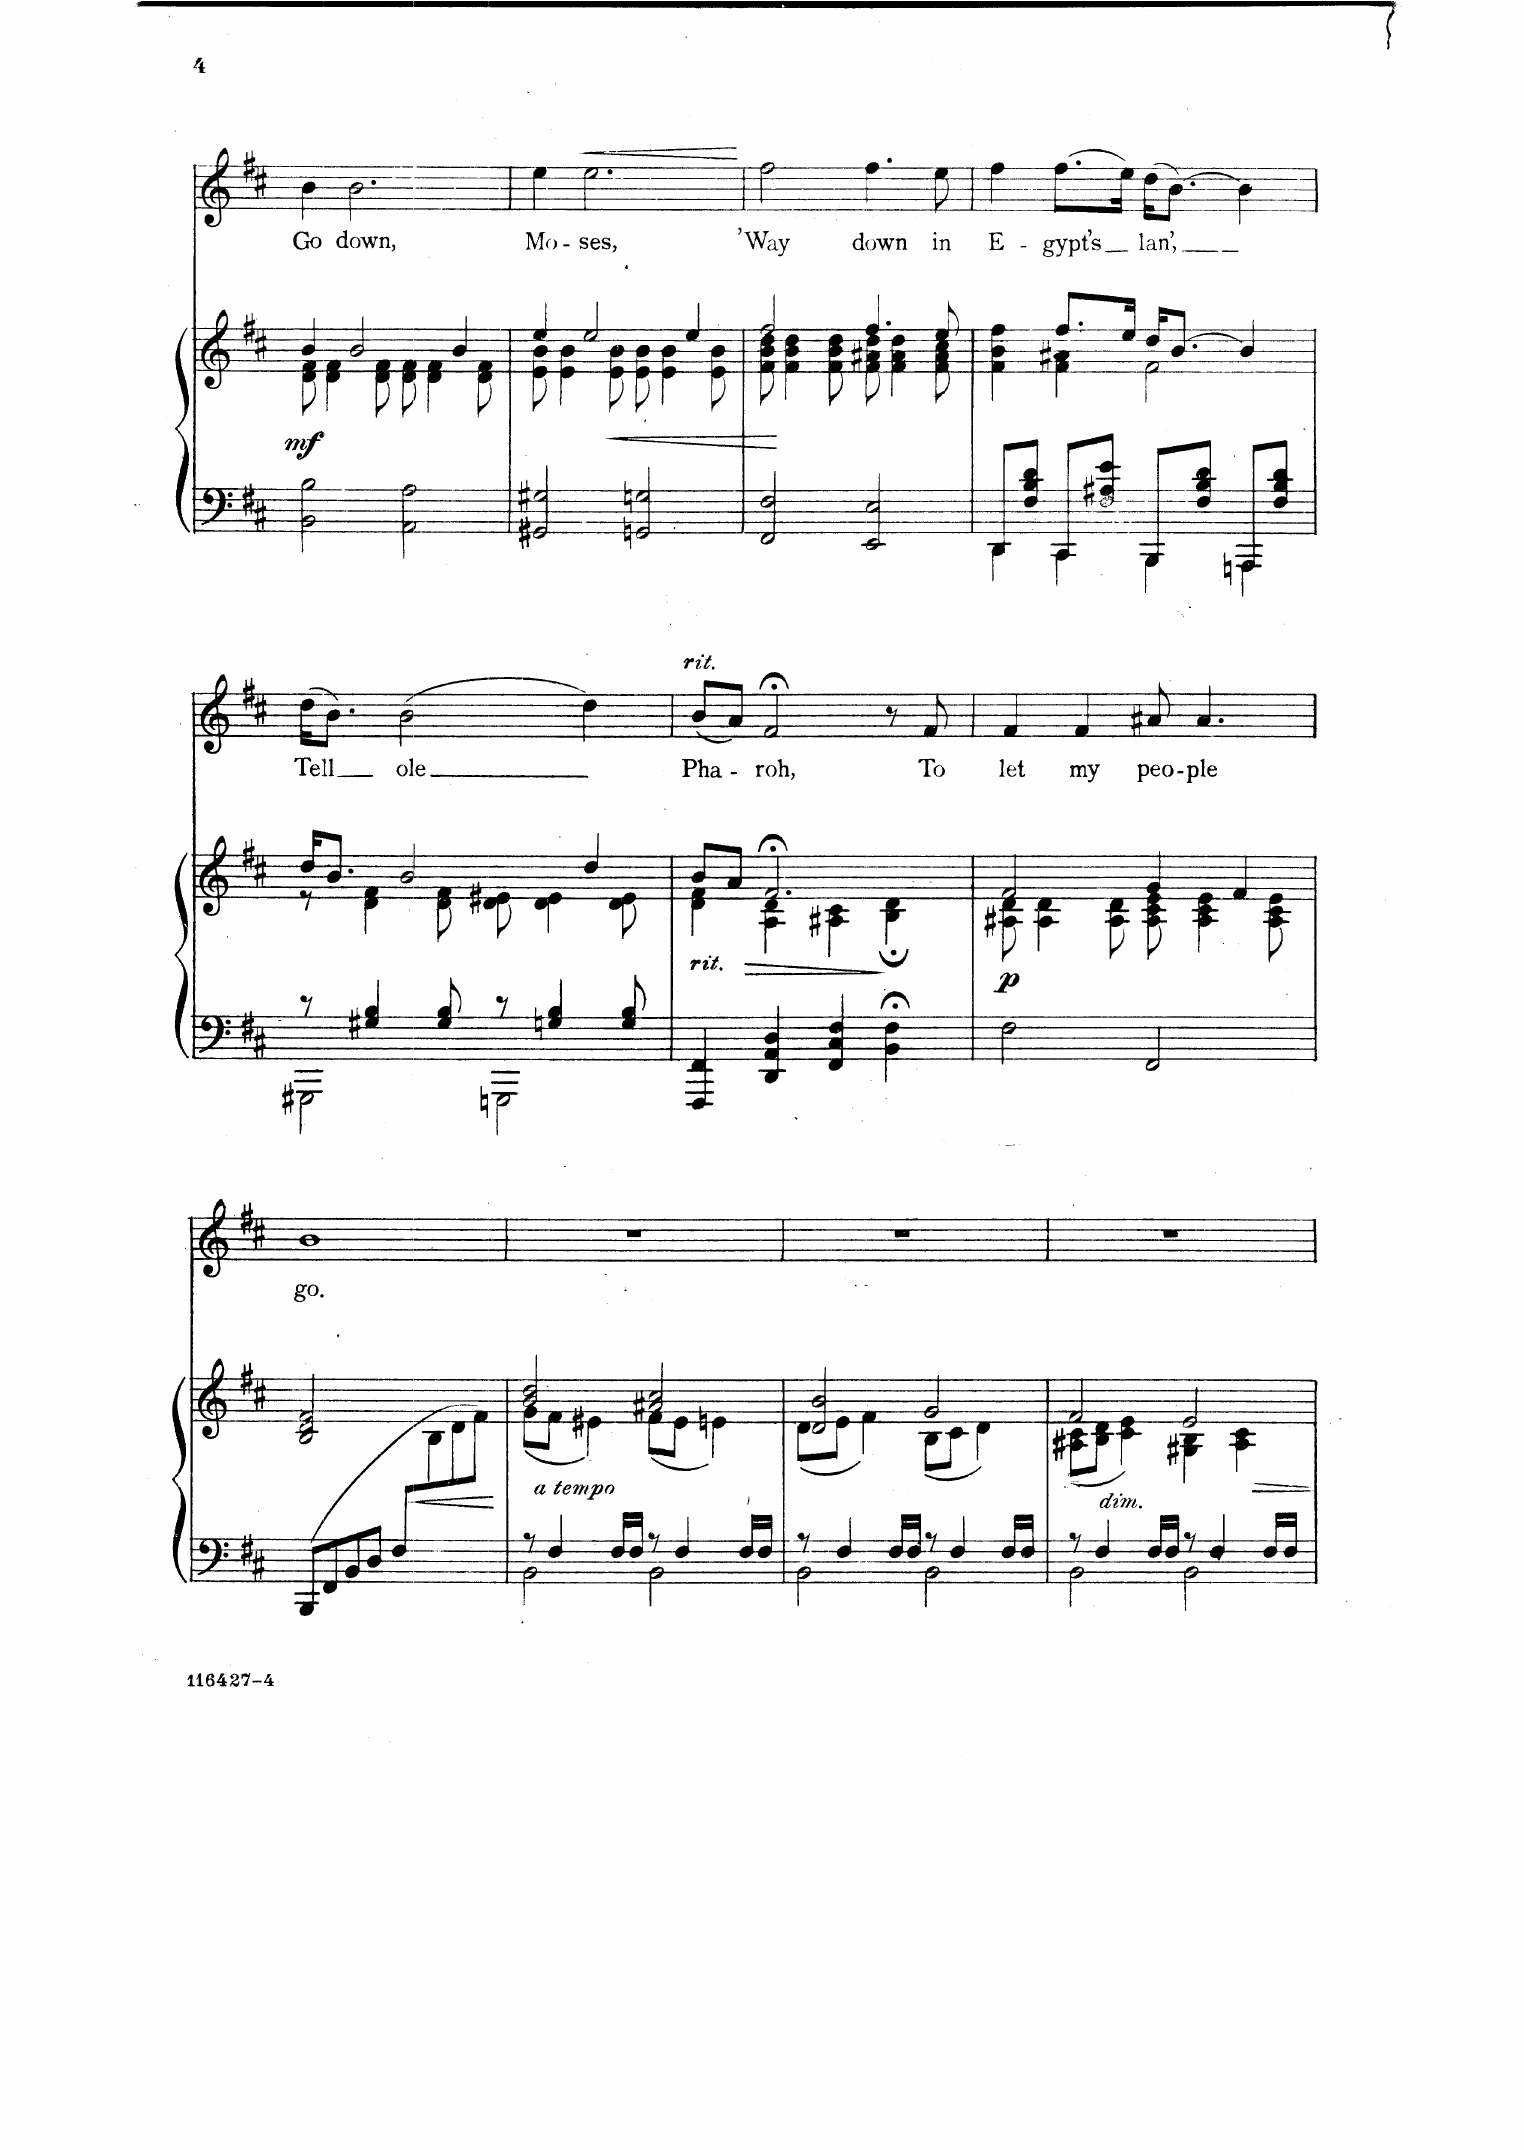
**kern	**kern	**dynam	**kern	**text	**dynam
*part2	*part2	*part2	*part1	*part1	*part1
*staff3	*staff2	*staff2/3	*staff1	*staff1	*staff1
*I"Piano	*	*	*I"Voice	*	*
*I'Pno	*	*	*	*	*
*clefF4	*clefG2	*	*clefG2	*	*
*k[f#c#]	*k[f#c#]	*	*k[f#c#]	*	*
*M4/4	*M4/4	*	*M4/4	*	*
=13	=13	=13	=13	=13	=13
*	*^	*	*	*	*
!	!	!	!LO:DY:b	!	!	!
2BB\ 2B\	4b/	8d\ 8f#\	mf	4b\	Go	.
.	.	4d\ 4f#\	.	.	.	.
.	2b/	.	.	2.b\	down,	.
.	.	8d\ 8f#\	.	.	.	.
2AA\ 2A\	.	8d\ 8f#\	.	.	.	.
.	.	4d\ 4f#\	.	.	.	.
.	4b/	.	.	.	.	.
.	.	8d\ 8f#\	.	.	.	.
=14	=14	=14	=14	=14	=14	=14
2GG#X/ 2G#X/	4ee/	8e\ 8b\	.	4ee\	Mo-	.
.	.	4e\ 4b\	.	.	.	.
!	!	!	!	!	!	!LO:HP:b
.	2ee/	.	.	2.ee\	-ses,	<
!	!	!	!LO:HP:b	!	!	!
.	.	8e\ 8b\	<	.	.	.
2GGn/ 2Gn/	.	8e\ 8b\	.	.	.	.
.	.	4e\ 4b\	.	.	.	.
.	4ee/	.	.	.	.	.
.	.	8e\ 8b\	.	.	.	.
*	*v	*v	*	*	*	*
.	.	.	.	.	[
=15	=15	=15	=15	=15	=15
*	*^	*	*	*	*
2FF#/ 2F#/	2ff#/	8f#\ 8b\ 8dd\	.	2ff#\	'Way	.
.	.	4f#\ 4b\ 4dd\	.	.	.	.
.	.	8f#\ 8b\ 8dd\	[	.	.	.
2EE/ 2E/	4.ff#/	8f#\ 8a#X\ 8dd\	.	4.ff#\	down	.
.	.	4f#\ 4a#\ 4dd\	.	.	.	.
.	8ee/	8f#\ 8a#\ 8cc#\	.	8ee\	in	.
=16	=16	=16	=16	=16	=16	=16
*^	*	*	*	*	*	*
8DD/L	4DD\	4ff#/	4f#\ 4b\	.	4ff#\	E-	.
8F#/ 8B/ 8d/J	.	.	.	.	.	.	.
8CC#/L	4CC#\	8.ff#/L	4f#\ 4a#X\	.	(8.ff#\L	-gypt's	.
8F#/ 8A#X/ 8e/J	.	.	.	.	.	.	.
.	.	16ee/Jk	.	.	16ee\Jk)	.	.
8BBB/L	4BBB\	16dd/KL	2f#\	.	(16dd\KL	lan',	.
.	.	[8.b/J	.	.	[8.b\J)	.	.
8F#/ 8B/ 8d/J	.	.	.	.	.	.	.
8AAA/L	4AAAn\	4b/]	.	.	4b\]	.	.
8F#/ 8B/ 8d/J	.	.	.	.	.	.	.
=17	=17	=17	=17	=17	=17	=17	=17
8r	2GGG#X\	16dd/KL	8r	.	(16dd\KL	Tell	.
.	.	8.b/J	.	.	8.b\J)	.	.
4G#X/ 4B/	.	.	4d\ 4f#\	.	.	.	.
.	.	2b/	.	.	(2b\	ole	.
8G#/ 8B/	.	.	8d\ 8f#\	.	.	.	.
8r	2GGGn\	.	8d\ 8e#X\	.	.	.	.
4Gn/ 4B/	.	.	4d\ 4e#\	.	.	.	.
.	.	4dd/	.	.	4dd\)	.	.
8G/ 8B/	.	.	8d\ 8e#\	.	.	.	.
*v	*v	*	*	*	*	*	*
=18	=18	=18	=18	=18	=18	=18
!	!	!	!	!LO:TX:i:t=rit.	!	!
!	!LO:TX:i:t=rit.	!	!	!	!	!
4FFF#/ 4FF#/	8b/L	4d\ 4f#\	.	(8b/L	Pha-	.
.	8a/J	.	.	8a/J)	.	.
!	!	!	!LO:HP:b	!	!	!
4DD/ 4AA/ 4D/	2.f#;</	4A\ 4d\	>	2f#;</	-roh,	.
4FF#/ 4C#/ 4F#/	.	4A#X\ 4c#\	.	.	.	.
4BB\;< 4F#\;<	.	4B\; 4d\;	]	8r	.	.
.	.	.	.	8f#/	to	.
=19	=19	=19	=19	=19	=19	=19
!	!	!	!LO:DY:b	!	!	!
2F#\	2f#/	8A#X\ 8d\	p	4f#/	let	.
.	.	4A#\ 4d\	.	.	.	.
.	.	.	.	4f#/	my	.
.	.	8A#\ 8d\	.	.	.	.
2FF#/	4g/	8A#\ 8c#\ 8e\	.	8a#X/	peo-	.
.	.	4A#\ 4c#\ 4e\	.	4.a#/	-ple	.
.	4f#/	.	.	.	.	.
.	.	8A#\ 8c#\ 8e\	.	.	.	.
*	*v	*v	*	*	*	*
=20	=20	=20	=20	=20	=20
8BBB/L	2B/ 2d/ 2f#/	.	1b	go.	.
8FF#/	.	.	.	.	.
8BB/	.	.	.	.	.
8D/J	.	.	.	.	.
!	!	!LO:HP:b	!	!	!
8F#\L	2ryy	<	.	.	.
8B\	.	.	.	.	.
8d\	.	.	.	.	.
8f#\J	.	.	.	.	.
.	.	[	.	.	.
=21	=21	=21	=21	=21	=21
*^	*^	*	*	*	*
!	!	!LO:TX:i:t=a tempo	!	!	!	!	!
8r	2BB\	2b/ 2dd/	(8g\L	.	1r	.	.
4F#/	.	.	8f#\J	.	.	.	.
.	.	.	4e#X\)	.	.	.	.
16F#/LL	.	.	.	.	.	.	.
16F#/JJ	.	.	.	.	.	.	.
8r	2BB\	2a#X/ 2cc#/	(8f#\L	.	.	.	.
4F#/	.	.	8e#\J	.	.	.	.
.	.	.	4en\)	.	.	.	.
16F#/LL	.	.	.	.	.	.	.
16F#/JJ	.	.	.	.	.	.	.
=22	=22	=22	=22	=22	=22	=22	=22
8r	2BB\	2d/ 2b/	(8d\L	.	1r	.	.
4F#/	.	.	8e\J	.	.	.	.
.	.	.	4f#\)	.	.	.	.
16F#/LL	.	.	.	.	.	.	.
16F#/JJ	.	.	.	.	.	.	.
8r	2BB\	2g/	(8B\L	.	.	.	.
4F#/	.	.	8c#\J	.	.	.	.
.	.	.	4d\)	.	.	.	.
16F#/LL	.	.	.	.	.	.	.
16F#/JJ	.	.	.	.	.	.	.
=23	=23	=23	=23	=23	=23	=23	=23
8r	2BB\	2f#/	(8A#X\ 8c#\L	.	1r	.	.
!LO:TX:a:i:t=dim.	!	!	!	!	!	!	!
4F#/	.	.	8B\ 8d\J	.	.	.	.
.	.	.	4c#\ 4e\)	.	.	.	.
16F#/LL	.	.	.	.	.	.	.
16F#/JJ	.	.	.	.	.	.	.
8r	2BB\	2e/	4G#X\ 4B\	.	.	.	.
4F#/	.	.	.	.	.	.	.
.	.	.	4A#\ 4c#\	.	.	.	.
16F#/LL	.	.	.	.	.	.	.
16F#/JJ	.	.	.	.	.	.	.
*v	*v	*	*	*	*	*	*
*	*v	*v	*	*	*	*
=	=	=	=	=	=
*-	*-	*-	*-	*-	*-
